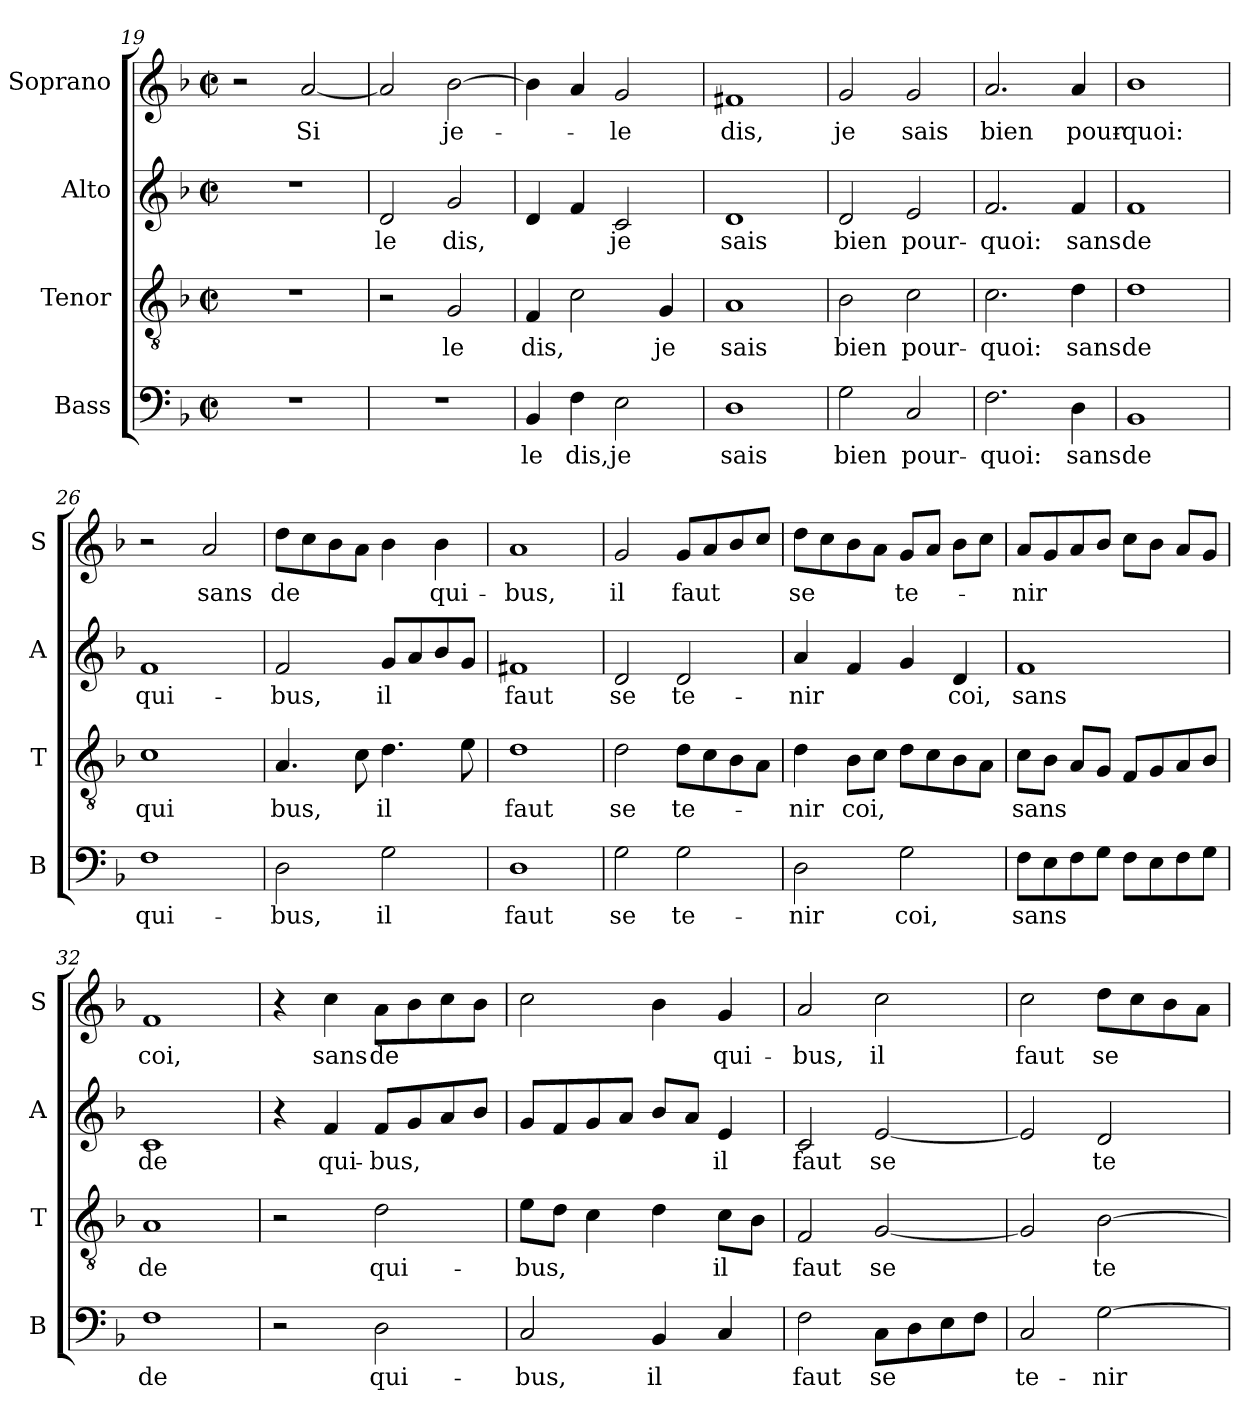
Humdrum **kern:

**kern	**text	**kern	**text	**kern	**text	**kern	**text
*part4	*part4	*part3	*part3	*part2	*part2	*part1	*part1
*staff4	*staff4	*staff3	*staff3	*staff2	*staff2	*staff1	*staff1
*I"Bass	*	*I"Tenor	*	*I"Alto	*	*I"Soprano	*
*I'B	*	*I'T	*	*I'A	*	*I'S	*
*clefF4	*	*clefGv2	*	*clefG2	*	*clefG2	*
*k[b-]	*	*k[b-]	*	*k[b-]	*	*k[b-]	*
*F:	*	*F:	*	*F:	*	*F:	*
*M2/2	*	*M2/2	*	*M2/2	*	*M2/2	*
*met(c|)	*	*met(c|)	*	*met(c|)	*	*met(c|)	*
=19	=19	=19	=19	=19	=19	=19	=19
1r	.	1r	.	1r	.	2r	.
.	.	.	.	.	.	[2a/	Si
=20	=20	=20	=20	=20	=20	=20	=20
1r	.	2r	.	2d/	le	2a/]	.
.	.	2G/	le	2g/	dis,	[2b-\	je-
!!LO:PB:g=z
=21	=21	=21	=21	=21	=21	=21	=21
4BB-/	le	4F/	dis,	4d/	.	4b-\]	.
4F\	dis,	2c\	.	4f/	.	4a/	.
2E\	je	.	.	2c/	je	2g/	-le
.	.	4G/	je	.	.	.	.
=22	=22	=22	=22	=22	=22	=22	=22
1D	sais	1A	sais	1d	sais	1f#X	dis,
=23	=23	=23	=23	=23	=23	=23	=23
2G\	bien	2B-\	bien	2d/	bien	2g/	je
2C/	pour-	2c\	pour-	2e/	pour-	2g/	sais
=24	=24	=24	=24	=24	=24	=24	=24
2.F\	-quoi:	2.c\	-quoi:	2.f/	-quoi:	2.a/	bien
4D\	sans	4d\	sans	4f/	sans	4a/	pour-
=25	=25	=25	=25	=25	=25	=25	=25
1BB-	de	1d	de	1f	de	1b-	-quoi:
=26	=26	=26	=26	=26	=26	=26	=26
1F	qui-	1c	qui	1f	qui-	2r	.
.	.	.	.	.	.	2a/	sans
=27	=27	=27	=27	=27	=27	=27	=27
2D\	-bus,	4.A/	bus,	2f/	-bus,	8dd\L	de
.	.	.	.	.	.	8cc\	.
.	.	.	.	.	.	8b-\	.
.	.	8c\	.	.	.	8a\J	.
2G\	il	4.d\	il	8g/L	il	4b-\	.
.	.	.	.	8a/	.	.	.
.	.	.	.	8b-/	.	4b-\	qui-
.	.	8e\	.	8g/J	.	.	.
!!LO:LB:g=z
=28	=28	=28	=28	=28	=28	=28	=28
1D	faut	1d	faut	1f#X	faut	1a	-bus,
=29	=29	=29	=29	=29	=29	=29	=29
2G\	se	2d\	se	2d/	se	2g/	il
2G\	te-	8d\L	te-	2d/	te-	8g/L	faut
.	.	8c\	.	.	.	8a/	.
.	.	8B-\	.	.	.	8b-/	.
.	.	8A\J	.	.	.	8cc/J	.
=30	=30	=30	=30	=30	=30	=30	=30
2D\	-nir	4d\	-nir	4a/	-nir	8dd\L	se
.	.	.	.	.	.	8cc\	.
.	.	8B-\L	coi,	4f/	.	8b-\	.
.	.	8c\J	.	.	.	8a\J	.
2G\	coi,	8d\L	.	4g/	.	8g/L	te-
.	.	8c\	.	.	.	8a/J	.
.	.	8B-\	.	4d/	coi,	8b-\L	.
.	.	8A\J	.	.	.	8cc\J	.
=31	=31	=31	=31	=31	=31	=31	=31
8F\L	sans	8c\L	sans	1f	sans	8a/L	-nir
8E\	.	8B-\J	.	.	.	8g/	.
8F\	.	8A/L	.	.	.	8a/	.
8G\J	.	8G/J	.	.	.	8b-/J	.
8F\L	.	8F/L	.	.	.	8cc\L	.
8E\	.	8G/	.	.	.	8b-\J	.
8F\	.	8A/	.	.	.	8a/L	.
8G\J	.	8B-/J	.	.	.	8g/J	.
=32	=32	=32	=32	=32	=32	=32	=32
1F	de	1A	de	1c	de	1f	coi,
=33	=33	=33	=33	=33	=33	=33	=33
2r	.	2r	.	4r	.	4r	.
.	.	.	.	4f/	qui-	4cc\	sans
2D\	qui-	2d\	qui-	8f/L	-bus,	8a\L	de
.	.	.	.	8g/	.	8b-\	.
.	.	.	.	8a/	.	8cc\	.
.	.	.	.	8b-/J	.	8b-\J	.
=34	=34	=34	=34	=34	=34	=34	=34
2C/	-bus,	8e\L	-bus,	8g/L	.	2cc\	.
.	.	8d\J	.	8f/	.	.	.
.	.	4c\	.	8g/	.	.	.
.	.	.	.	8a/J	.	.	.
4BB-/	il	4d\	.	8b-/L	.	4b-\	.
.	.	.	.	8a/J	.	.	.
4C/	.	8c\L	il	4e/	il	4g/	qui-
.	.	8B-\J	.	.	.	.	.
!!LO:LB:g=z
=35	=35	=35	=35	=35	=35	=35	=35
2F\	faut	2F/	faut	2c/	faut	2a/	-bus,
8C\L	se	[2G/	se	[2e/	se	2cc\	il
8D\	.	.	.	.	.	.	.
8E\	.	.	.	.	.	.	.
8F\J	.	.	.	.	.	.	.
=36	=36	=36	=36	=36	=36	=36	=36
2C/	te-	2G/]	.	2e/]	.	2cc\	faut
[2G\	-nir	[2B-\	te	2d/	te-	8dd\L	se
.	.	.	.	.	.	8cc\	.
.	.	.	.	.	.	8b-\	.
.	.	.	.	.	.	8a\J	.
=	=	=	=	=	=	=	=
*-	*-	*-	*-	*-	*-	*-	*-
